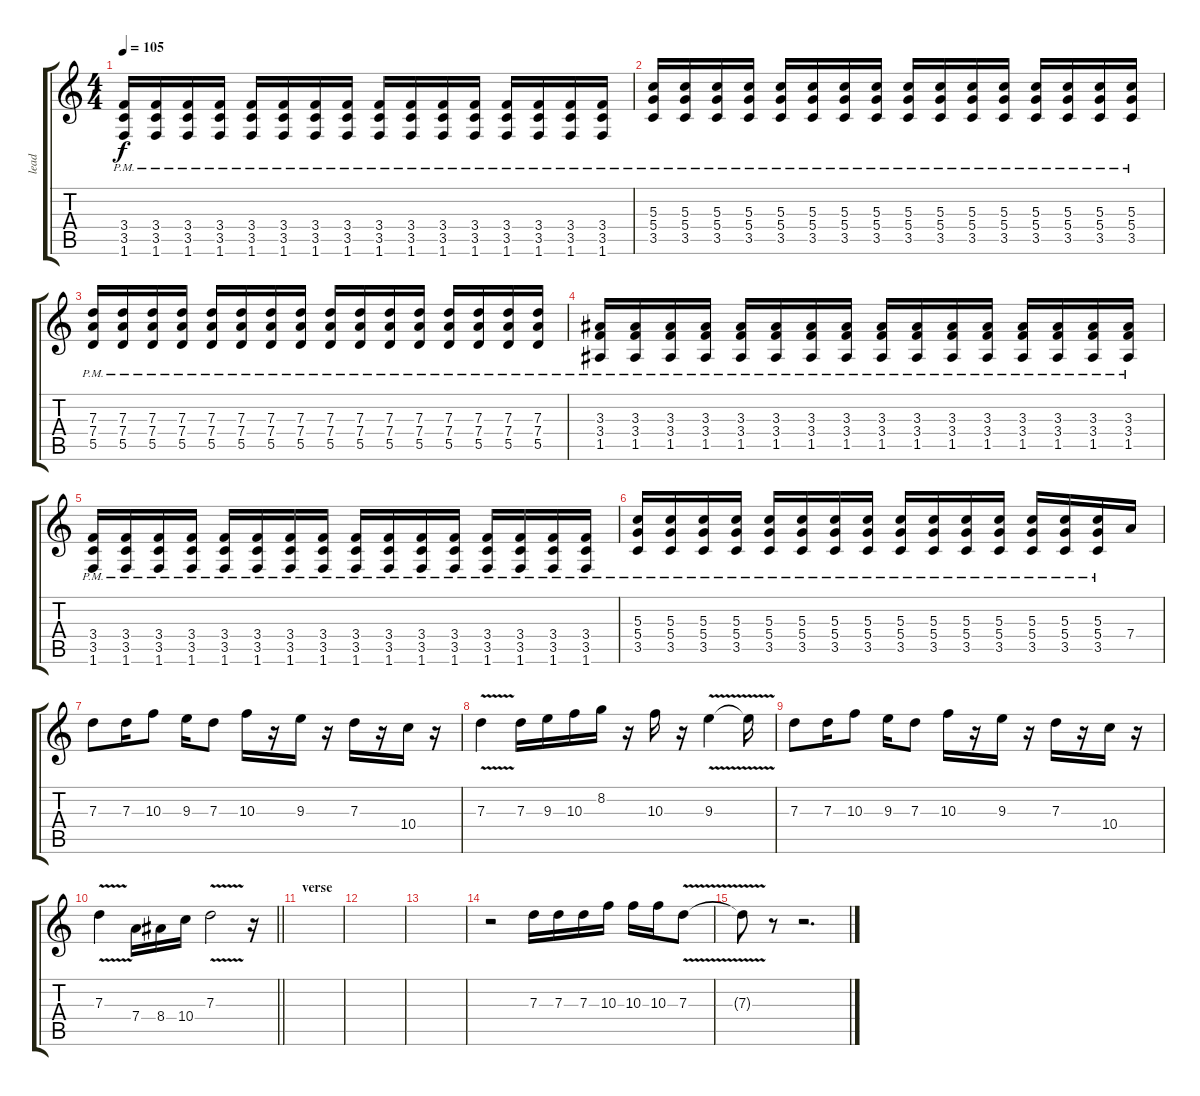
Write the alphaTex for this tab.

\track ("lead " "lead ") {instrument distortionguitar}
\staff {score tabs}
\tuning (E4 B3 G3 D3 A2 E2) {hide}
\ts (4 4)
\tempo 105
\clef g2
\ks c
(3.4{pm} 3.5{pm} 1.6{pm}).16{dy f} (3.4{pm} 3.5{pm} 1.6{pm}).16 (3.4{pm} 3.5{pm} 1.6{pm}).16 (3.4{pm} 3.5{pm} 1.6{pm}).16 (3.4{pm} 3.5{pm} 1.6{pm}).16 (3.4{pm} 3.5{pm} 1.6{pm}).16 (3.4{pm} 3.5{pm} 1.6{pm}).16 (3.4{pm} 3.5{pm} 1.6{pm}).16 (3.4{pm} 3.5{pm} 1.6{pm}).16 (3.4{pm} 3.5{pm} 1.6{pm}).16 (3.4{pm} 3.5{pm} 1.6{pm}).16 (3.4{pm} 3.5{pm} 1.6{pm}).16 (3.4{pm} 3.5{pm} 1.6{pm}).16 (3.4{pm} 3.5{pm} 1.6{pm}).16 (3.4{pm} 3.5{pm} 1.6{pm}).16 (3.4{pm} 3.5{pm} 1.6{pm}).16 |
(5.3{pm} 5.4{pm} 3.5{pm}).16 (5.3{pm} 5.4{pm} 3.5{pm}).16 (5.3{pm} 5.4{pm} 3.5{pm}).16 (5.3{pm} 5.4{pm} 3.5{pm}).16 (5.3{pm} 5.4{pm} 3.5{pm}).16 (5.3{pm} 5.4{pm} 3.5{pm}).16 (5.3{pm} 5.4{pm} 3.5{pm}).16 (5.3{pm} 5.4{pm} 3.5{pm}).16 (5.3{pm} 5.4{pm} 3.5{pm}).16 (5.3{pm} 5.4{pm} 3.5{pm}).16 (5.3{pm} 5.4{pm} 3.5{pm}).16 (5.3{pm} 5.4{pm} 3.5{pm}).16 (5.3{pm} 5.4{pm} 3.5{pm}).16 (5.3{pm} 5.4{pm} 3.5{pm}).16 (5.3{pm} 5.4{pm} 3.5{pm}).16 (5.3{pm} 5.4{pm} 3.5{pm}).16 |
(7.3{pm} 7.4{pm} 5.5{pm}).16 (7.3{pm} 7.4{pm} 5.5{pm}).16 (7.3{pm} 7.4{pm} 5.5{pm}).16 (7.3{pm} 7.4{pm} 5.5{pm}).16 (7.3{pm} 7.4{pm} 5.5{pm}).16 (7.3{pm} 7.4{pm} 5.5{pm}).16 (7.3{pm} 7.4{pm} 5.5{pm}).16 (7.3{pm} 7.4{pm} 5.5{pm}).16 (7.3{pm} 7.4{pm} 5.5{pm}).16 (7.3{pm} 7.4{pm} 5.5{pm}).16 (7.3{pm} 7.4{pm} 5.5{pm}).16 (7.3{pm} 7.4{pm} 5.5{pm}).16 (7.3{pm} 7.4{pm} 5.5{pm}).16 (7.3{pm} 7.4{pm} 5.5{pm}).16 (7.3{pm} 7.4{pm} 5.5{pm}).16 (7.3{pm} 7.4{pm} 5.5{pm}).16 |
(3.3{pm} 3.4{pm} 1.5{pm}).16 (3.3{pm} 3.4{pm} 1.5{pm}).16 (3.3{pm} 3.4{pm} 1.5{pm}).16 (3.3{pm} 3.4{pm} 1.5{pm}).16 (3.3{pm} 3.4{pm} 1.5{pm}).16 (3.3{pm} 3.4{pm} 1.5{pm}).16 (3.3{pm} 3.4{pm} 1.5{pm}).16 (3.3{pm} 3.4{pm} 1.5{pm}).16 (3.3{pm} 3.4{pm} 1.5{pm}).16 (3.3{pm} 3.4{pm} 1.5{pm}).16 (3.3{pm} 3.4{pm} 1.5{pm}).16 (3.3{pm} 3.4{pm} 1.5{pm}).16 (3.3{pm} 3.4{pm} 1.5{pm}).16 (3.3{pm} 3.4{pm} 1.5{pm}).16 (3.3{pm} 3.4{pm} 1.5{pm}).16 (3.3{pm} 3.4{pm} 1.5{pm}).16 |
(3.4{pm} 3.5{pm} 1.6{pm}).16 (3.4{pm} 3.5{pm} 1.6{pm}).16 (3.4{pm} 3.5{pm} 1.6{pm}).16 (3.4{pm} 3.5{pm} 1.6{pm}).16 (3.4{pm} 3.5{pm} 1.6{pm}).16 (3.4{pm} 3.5{pm} 1.6{pm}).16 (3.4{pm} 3.5{pm} 1.6{pm}).16 (3.4{pm} 3.5{pm} 1.6{pm}).16 (3.4{pm} 3.5{pm} 1.6{pm}).16 (3.4{pm} 3.5{pm} 1.6{pm}).16 (3.4{pm} 3.5{pm} 1.6{pm}).16 (3.4{pm} 3.5{pm} 1.6{pm}).16 (3.4{pm} 3.5{pm} 1.6{pm}).16 (3.4{pm} 3.5{pm} 1.6{pm}).16 (3.4{pm} 3.5{pm} 1.6{pm}).16 (3.4{pm} 3.5{pm} 1.6{pm}).16 |
(5.3{pm} 5.4{pm} 3.5{pm}).16 (5.3{pm} 5.4{pm} 3.5{pm}).16 (5.3{pm} 5.4{pm} 3.5{pm}).16 (5.3{pm} 5.4{pm} 3.5{pm}).16 (5.3{pm} 5.4{pm} 3.5{pm}).16 (5.3{pm} 5.4{pm} 3.5{pm}).16 (5.3{pm} 5.4{pm} 3.5{pm}).16 (5.3{pm} 5.4{pm} 3.5{pm}).16 (5.3{pm} 5.4{pm} 3.5{pm}).16 (5.3{pm} 5.4{pm} 3.5{pm}).16 (5.3{pm} 5.4{pm} 3.5{pm}).16 (5.3{pm} 5.4{pm} 3.5{pm}).16 (5.3{pm} 5.4{pm} 3.5{pm}).16 (5.3{pm} 5.4{pm} 3.5{pm}).16 (5.3{pm} 5.4{pm} 3.5{pm}).16 7.4.16{volume 16 balance 0} |
7.3.8 7.3.16 10.3.8 9.3.16 7.3.8 10.3.16 r.16 9.3.16 r.16 7.3.16 r.16 10.4.16 r.16 |
7.3{v}.4 7.3.16 9.3.16 10.3.16 8.2.16 r.16 10.3.16 r.16 9.3{v}.4 9.3{t}.16 |
7.3.8 7.3.16 10.3.8 9.3.16 7.3.8 10.3.16 r.16 9.3.16 r.16 7.3.16 r.16 10.4.16 r.16 |
\barLineRight lightlight
7.3{v}.4 7.4.16 8.4.16 10.4.16 7.3{v}.2 r.16 |
\section ("" "verse")
|
|
|
r.2{volume 13} 7.3.16 7.3.16 7.3.16 10.3.16 10.3.16 10.3.16 7.3{v}.8 |
7.3{t}.8 r.8 r.2{d}
